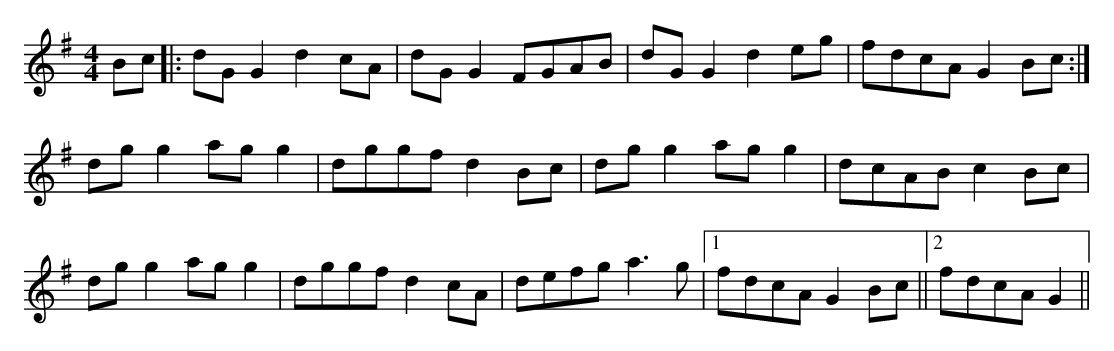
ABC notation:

X:1
M:4/4
K:G
Bc|:dG G2 d2 cA|dG G2 FGAB|dG G2 d2 eg|fdcA G2 Bc:|
dg g2 ag g2|dggf d2 Bc|dg g2 ag g2|dcAB c2 Bc|
dg g2 ag g2|dggf d2 cA|defg a3 g|1 fdcA G2 Bc ||2fdcA G2||
